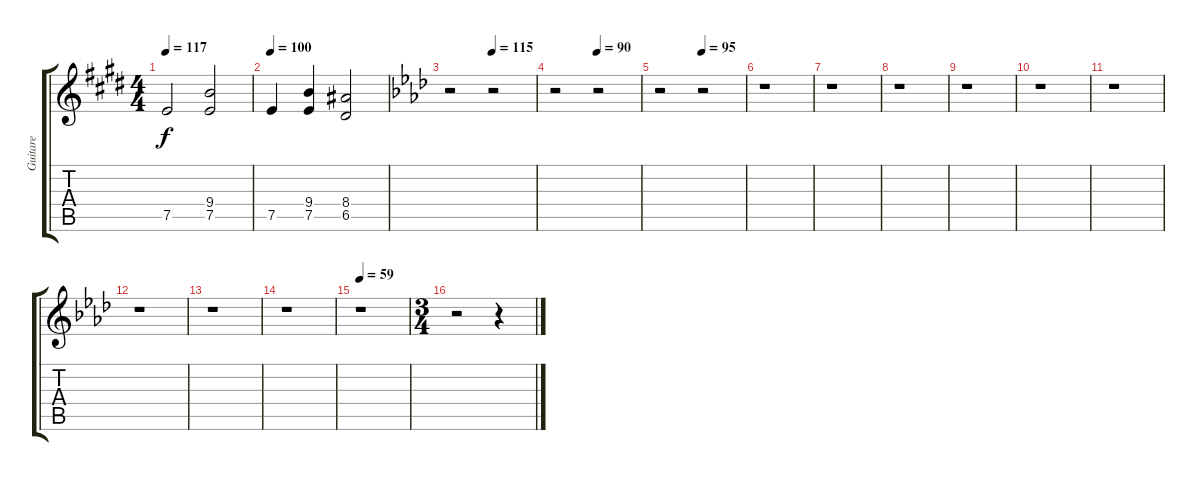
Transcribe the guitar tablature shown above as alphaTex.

\track ("Guitare" "Guitare") {instrument distortionguitar}
\staff {score tabs}
\tuning (E4 B3 G3 D3 A2 E2) {hide}
\ts (4 4)
\tempo 117
\clef g2
\ks e
7.5.2{dy f} (9.4 7.5).2 |
\tempo 100
7.5.4 (9.4 7.5).4 (8.4 6.5).2 |
\tempo (115 0.5)
\ks ab
r.2 r.2 |
\tempo (90 0.5)
r.2 r.2 |
\tempo (95 0.5)
r.2 r.2 |
r.1 |
r.1 |
r.1 |
r.1 |
r.1 |
r.1 |
r.1 |
r.1 |
r.1 |
\tempo 59
r.1 |
\ts (3 4)
r.2 r.4
